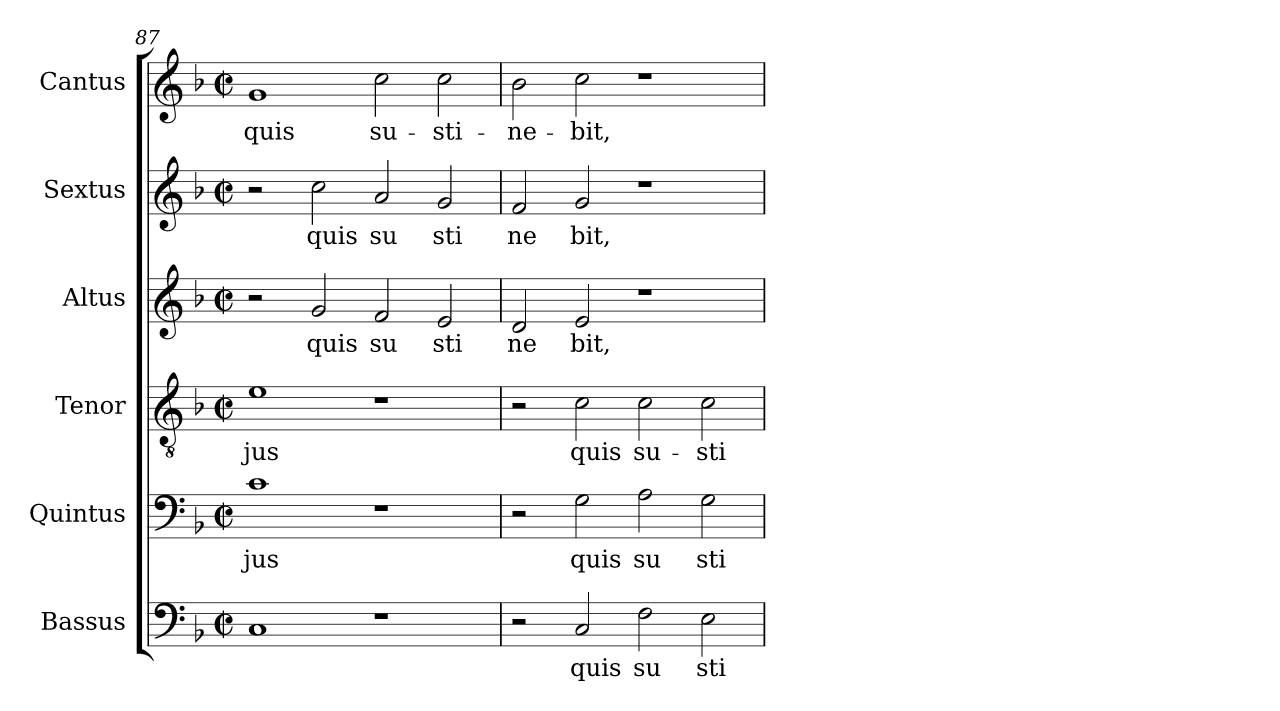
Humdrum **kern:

**kern	**text	**kern	**text	**kern	**text	**kern	**text	**kern	**text	**kern	**text
*part6	*part6	*part5	*part5	*part4	*part4	*part3	*part3	*part2	*part2	*part1	*part1
*staff6	*staff6	*staff5	*staff5	*staff4	*staff4	*staff3	*staff3	*staff2	*staff2	*staff1	*staff1
*I"Bassus	*	*I"Quintus	*	*I"Tenor	*	*I"Altus	*	*I"Sextus	*	*I"Cantus	*
*I'Bassus	*	*I'Quintus	*	*I'Tenor	*	*I'Altus	*	*I'Sextus	*	*I'Cantus	*
*clefF4	*	*clefF4	*	*clefGv2	*	*clefG2	*	*clefG2	*	*clefG2	*
*k[b-]	*	*k[b-]	*	*k[b-]	*	*k[b-]	*	*k[b-]	*	*k[b-]	*
*F:	*	*F:	*	*F:	*	*F:	*	*F:	*	*F:	*
*M2/2	*	*M2/2	*	*M2/2	*	*M2/2	*	*M2/2	*	*M2/2	*
*met(c|)	*	*met(c|)	*	*met(c|)	*	*met(c|)	*	*met(c|)	*	*met(c|)	*
=87	=87	=87	=87	=87	=87	=87	=87	=87	=87	=87	=87
!	!	!	!LO:LY:b:cj	!	!LO:LY:b:cj	!	!	!	!	!	!LO:LY:b:cj
1C	.	1c	jus	1e	-jus	2r	.	2r	.	1g	quis
!	!	!	!	!	!	!	!LO:LY:b:cj	!	!LO:LY:b:cj	!	!
.	.	.	.	.	.	2g/	quis	2cc\	quis	.	.
!	!	!	!	!	!	!	!LO:LY:b:cj	!	!LO:LY:b:cj	!	!LO:LY:b:cj
1r	.	1r	.	1r	.	2f/	su	2a/	su	2cc\	su-
!	!	!	!	!	!	!	!LO:LY:b:cj	!	!LO:LY:b:cj	!	!LO:LY:b:cj
.	.	.	.	.	.	2e/	sti	2g/	sti	2cc\	-sti-
=88	=88	=88	=88	=88	=88	=88	=88	=88	=88	=88	=88
!	!	!	!	!	!	!	!LO:LY:b:cj	!	!LO:LY:b:cj	!	!LO:LY:b:cj
2r	.	2r	.	2r	.	2d/	ne	2f/	ne	2b-\	-ne-
!	!LO:LY:b:cj	!	!LO:LY:b:cj	!	!LO:LY:b:cj	!	!LO:LY:b:cj	!	!LO:LY:b:cj	!	!LO:LY:b:cj
2C/	quis	2G\	quis	2c\	quis	2e/	bit,	2g/	bit,	2cc\	-bit,
!	!LO:LY:b:cj	!	!LO:LY:b:cj	!	!LO:LY:b:cj	!	!	!	!	!	!
2F\	su	2A\	su	2c\	su-	1r	.	1r	.	1r	.
!	!LO:LY:b:cj	!	!LO:LY:b:cj	!	!LO:LY:b:cj	!	!	!	!	!	!
2E\	sti	2G\	sti	2c\	-sti-	.	.	.	.	.	.
=	=	=	=	=	=	=	=	=	=	=	=
*-	*-	*-	*-	*-	*-	*-	*-	*-	*-	*-	*-
